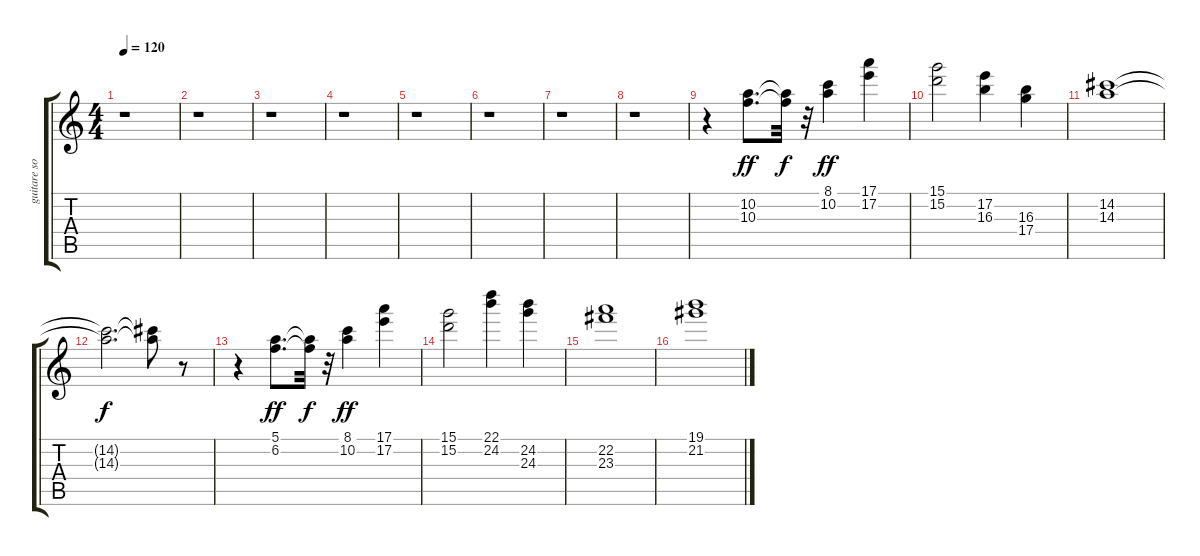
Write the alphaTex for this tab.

\track ("guitare solo" "guitare so") {instrument electricguitarmuted}
\staff {score tabs}
\tuning (E4 B3 G3 D3 A2 E2) {hide}
\ts (4 4)
\tempo 120
\clef g2
\ks c
r.1{dy ff} |
r.1 |
r.1 |
r.1 |
r.1 |
r.1 |
r.1 |
r.1 |
r.4 (10.2 10.3).8{d instrument distortionguitar} (10.2{t} 10.3{t}).32{dy f} r.32 (8.1 10.2).4{dy ff} (17.1 17.2).4 |
(15.1 15.2).2 (17.2 16.3).4 (16.3 17.4).4 |
(14.2 14.3).1 |
(14.2{t} 14.3{t}).2{d dy f} (14.2{t} 14.3{t}).8 r.8 |
r.4 (5.1 6.2).8{d dy ff} (5.1{t} 6.2{t}).32{dy f} r.32 (8.1 10.2).4{dy ff} (17.1 17.2).4 |
(15.1 15.2).2 (22.1 24.2).4 (24.2 24.3).4 |
(22.2 23.3).1 |
(19.1 21.2).1
